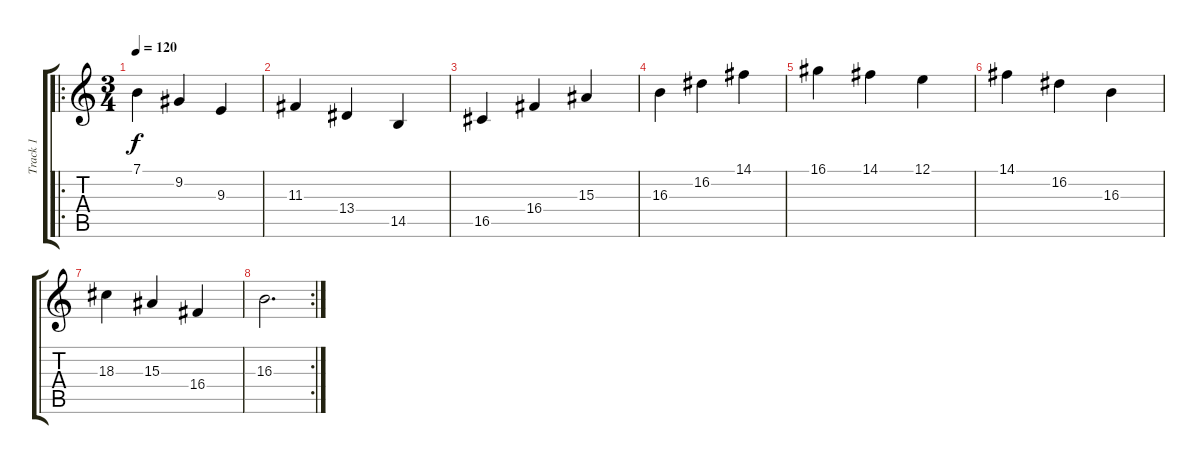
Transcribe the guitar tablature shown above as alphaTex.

\track ("Track 1" "Track 1") {instrument drawbarorgan}
\staff {score tabs}
\tuning (E4 B3 G3 D3 A2 E2) {hide}
\ro
\ts (3 4)
\tempo 120
\clef g2
\ks c
7.1.4{dy f} 9.2.4 9.3.4 |
11.3.4 13.4.4 14.5.4 |
16.5.4 16.4.4 15.3.4 |
16.3.4 16.2.4 14.1.4 |
16.1.4 14.1.4 12.1.4 |
14.1.4 16.2.4 16.3.4 |
18.3.4 15.3.4 16.4.4 |
\rc 2
16.3.2{d}
